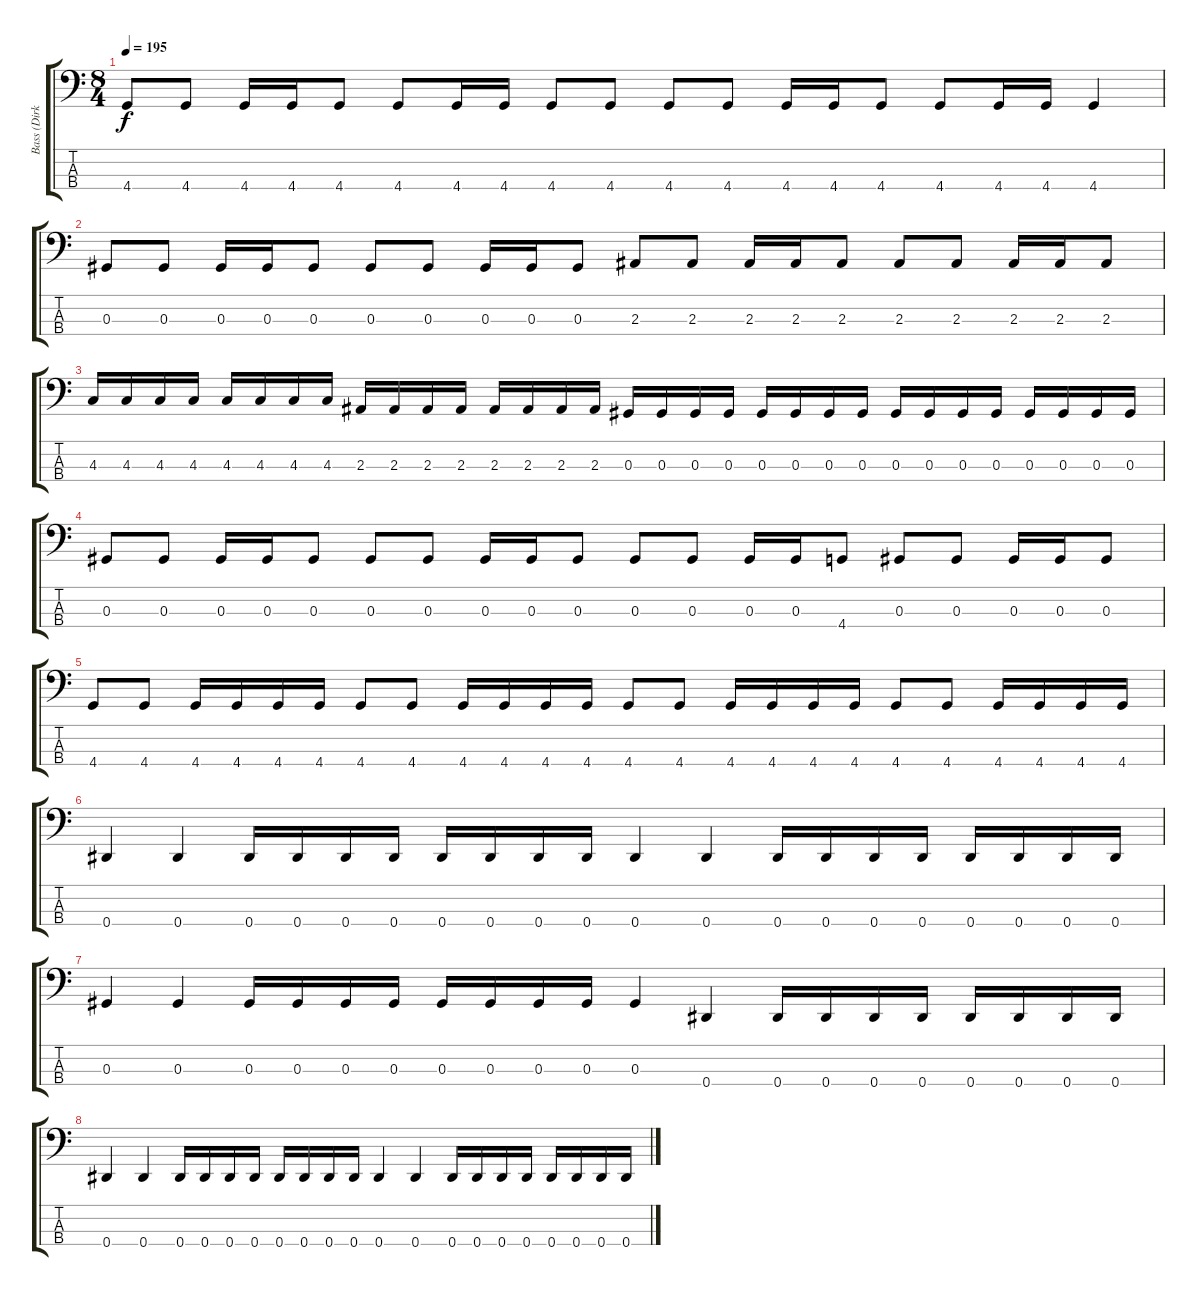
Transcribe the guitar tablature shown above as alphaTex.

\track ("Bass (Dirk)" "Bass (Dirk") {instrument electricbasspick}
\staff {score tabs}
\tuning (Gb2 Db2 Ab1 Eb1) {hide}
\ts (8 4)
\tempo 195
\clef f4
\ks c
4.4.8{dy f} 4.4.8 4.4.16 4.4.16 4.4.8 4.4.8 4.4.16 4.4.16 4.4.8 4.4.8 4.4.8 4.4.8 4.4.16 4.4.16 4.4.8 4.4.8 4.4.16 4.4.16 4.4.4 |
0.3.8 0.3.8 0.3.16 0.3.16 0.3.8 0.3.8 0.3.8 0.3.16 0.3.16 0.3.8 2.3.8 2.3.8 2.3.16 2.3.16 2.3.8 2.3.8 2.3.8 2.3.16 2.3.16 2.3.8 |
4.3.16 4.3.16 4.3.16 4.3.16 4.3.16 4.3.16 4.3.16 4.3.16 2.3.16 2.3.16 2.3.16 2.3.16 2.3.16 2.3.16 2.3.16 2.3.16 0.3.16 0.3.16 0.3.16 0.3.16 0.3.16 0.3.16 0.3.16 0.3.16 0.3.16 0.3.16 0.3.16 0.3.16 0.3.16 0.3.16 0.3.16 0.3.16 |
0.3.8 0.3.8 0.3.16 0.3.16 0.3.8 0.3.8 0.3.8 0.3.16 0.3.16 0.3.8 0.3.8 0.3.8 0.3.16 0.3.16 4.4.8 0.3.8 0.3.8 0.3.16 0.3.16 0.3.8 |
4.4.8 4.4.8 4.4.16 4.4.16 4.4.16 4.4.16 4.4.8 4.4.8 4.4.16 4.4.16 4.4.16 4.4.16 4.4.8 4.4.8 4.4.16 4.4.16 4.4.16 4.4.16 4.4.8 4.4.8 4.4.16 4.4.16 4.4.16 4.4.16 |
0.4.4 0.4.4 0.4.16 0.4.16 0.4.16 0.4.16 0.4.16 0.4.16 0.4.16 0.4.16 0.4.4 0.4.4 0.4.16 0.4.16 0.4.16 0.4.16 0.4.16 0.4.16 0.4.16 0.4.16 |
0.3.4 0.3.4 0.3.16 0.3.16 0.3.16 0.3.16 0.3.16 0.3.16 0.3.16 0.3.16 0.3.4 0.4.4 0.4.16 0.4.16 0.4.16 0.4.16 0.4.16 0.4.16 0.4.16 0.4.16 |
0.4.4 0.4.4 0.4.16 0.4.16 0.4.16 0.4.16 0.4.16 0.4.16 0.4.16 0.4.16 0.4.4 0.4.4 0.4.16 0.4.16 0.4.16 0.4.16 0.4.16 0.4.16 0.4.16 0.4.16
